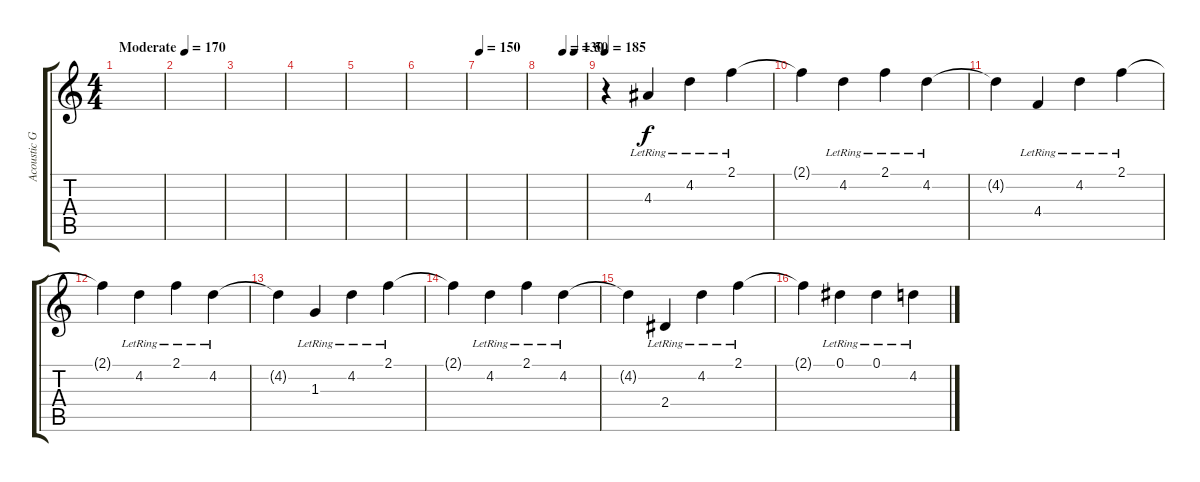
\track ("Acoustic Guitar" "Acoustic G") {instrument acousticguitarsteel}
\staff {score tabs}
\tuning (Eb4 Bb3 Gb3 Db3 Ab2 Eb2) {hide}
\ts (4 4)
\tempo (170 "Moderate")
\clef g2
\ks c
|
|
|
|
|
|
\tempo 150
|
\tempo (130 0.5)
\tempo (50 0.75)
|
\tempo 185
r.4 4.3{lr}.4 4.2{lr}.4 2.1{lr}.4 |
2.1{t}.4 4.2{lr}.4 2.1{lr}.4 4.2{lr}.4 |
4.2{t}.4 4.4{lr}.4 4.2{lr}.4 2.1{lr}.4 |
2.1{t}.4 4.2{lr}.4 2.1{lr}.4 4.2{lr}.4 |
4.2{t}.4 1.3{lr}.4 4.2{lr}.4 2.1{lr}.4 |
2.1{t}.4 4.2{lr}.4 2.1{lr}.4 4.2{lr}.4 |
4.2{t}.4 2.4{lr}.4 4.2{lr}.4 2.1{lr}.4 |
2.1{t}.4 0.1{lr}.4 0.1{lr}.4 4.2{lr}.4
